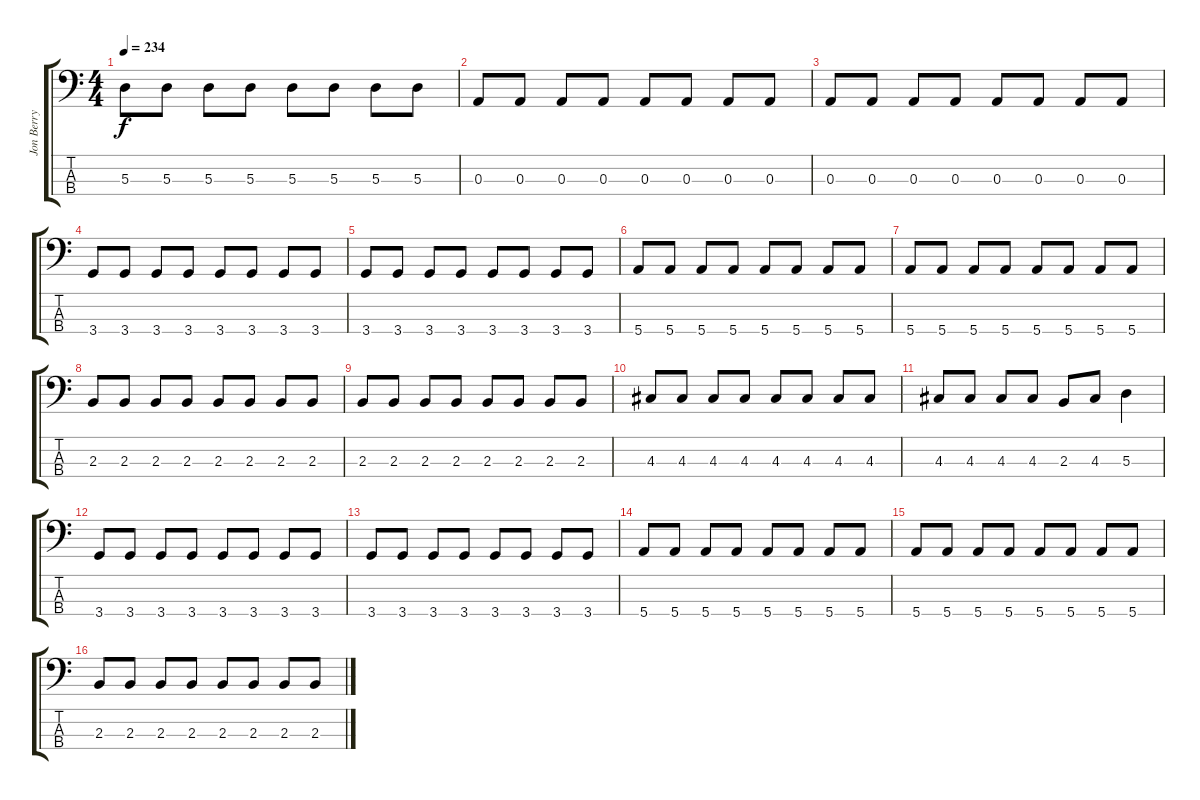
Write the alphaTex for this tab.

\track ("Jon Berry" "Jon Berry") {instrument electricbasspick}
\staff {score tabs}
\tuning (G2 D2 A1 E1) {hide}
\ts (4 4)
\tempo 234
\clef f4
\ks c
5.3.8{dy f} 5.3.8 5.3.8 5.3.8 5.3.8 5.3.8 5.3.8 5.3.8 |
0.3.8 0.3.8 0.3.8 0.3.8 0.3.8 0.3.8 0.3.8 0.3.8 |
0.3.8 0.3.8 0.3.8 0.3.8 0.3.8 0.3.8 0.3.8 0.3.8 |
3.4.8 3.4.8 3.4.8 3.4.8 3.4.8 3.4.8 3.4.8 3.4.8 |
3.4.8 3.4.8 3.4.8 3.4.8 3.4.8 3.4.8 3.4.8 3.4.8 |
5.4.8 5.4.8 5.4.8 5.4.8 5.4.8 5.4.8 5.4.8 5.4.8 |
5.4.8 5.4.8 5.4.8 5.4.8 5.4.8 5.4.8 5.4.8 5.4.8 |
2.3.8 2.3.8 2.3.8 2.3.8 2.3.8 2.3.8 2.3.8 2.3.8 |
2.3.8 2.3.8 2.3.8 2.3.8 2.3.8 2.3.8 2.3.8 2.3.8 |
4.3.8 4.3.8 4.3.8 4.3.8 4.3.8 4.3.8 4.3.8 4.3.8 |
4.3.8 4.3.8 4.3.8 4.3.8 2.3.8 4.3.8 5.3.4 |
3.4.8 3.4.8 3.4.8 3.4.8 3.4.8 3.4.8 3.4.8 3.4.8 |
3.4.8 3.4.8 3.4.8 3.4.8 3.4.8 3.4.8 3.4.8 3.4.8 |
5.4.8 5.4.8 5.4.8 5.4.8 5.4.8 5.4.8 5.4.8 5.4.8 |
5.4.8 5.4.8 5.4.8 5.4.8 5.4.8 5.4.8 5.4.8 5.4.8 |
2.3.8 2.3.8 2.3.8 2.3.8 2.3.8 2.3.8 2.3.8 2.3.8
